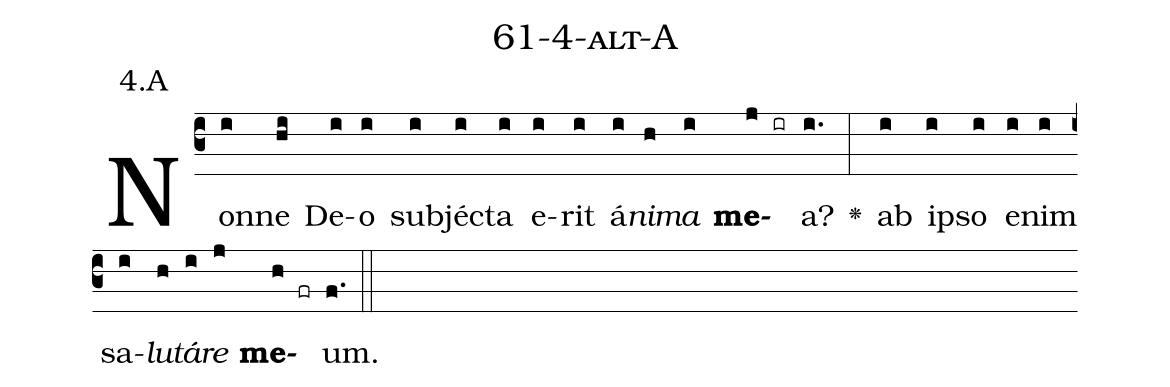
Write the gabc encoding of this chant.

name: 61-4-alt-A;
annotation: 4.A;
%%
(c3)Non(i)ne(hi) De(i)o(i) sub(i)jéc(i)ta(i) e(i)rit(i) á(i)<i>ni</i>(h)<i>ma</i>(i) <b>me</b>(j ir)a?(i.) <v>\greheightstar</v>(:) ab(i) ip(i)so(i) e(i)nim(i) sa(i)<i>lu</i>(h)<i>tá</i>(i)<i>re</i>(j) <b>me</b>(h fr)um.(f.) (::)


%E(i) u(h) o(i) u(j) a(h) e.(f.) (::)
